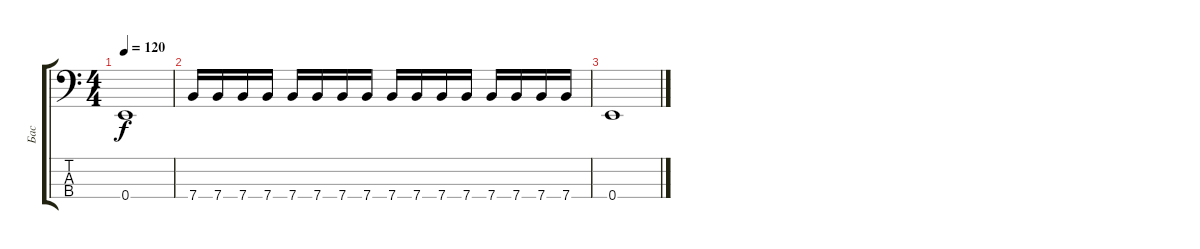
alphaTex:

\track ("Бас" "Бас") {instrument electricbassfinger}
\staff {score tabs}
\tuning (G2 D2 A1 E1) {hide}
\ts (4 4)
\tempo 120
\clef f4
\ks c
0.4.1{dy f} |
7.4.16 7.4.16 7.4.16 7.4.16 7.4.16 7.4.16 7.4.16 7.4.16 7.4.16 7.4.16 7.4.16 7.4.16 7.4.16 7.4.16 7.4.16 7.4.16 |
0.4.1
